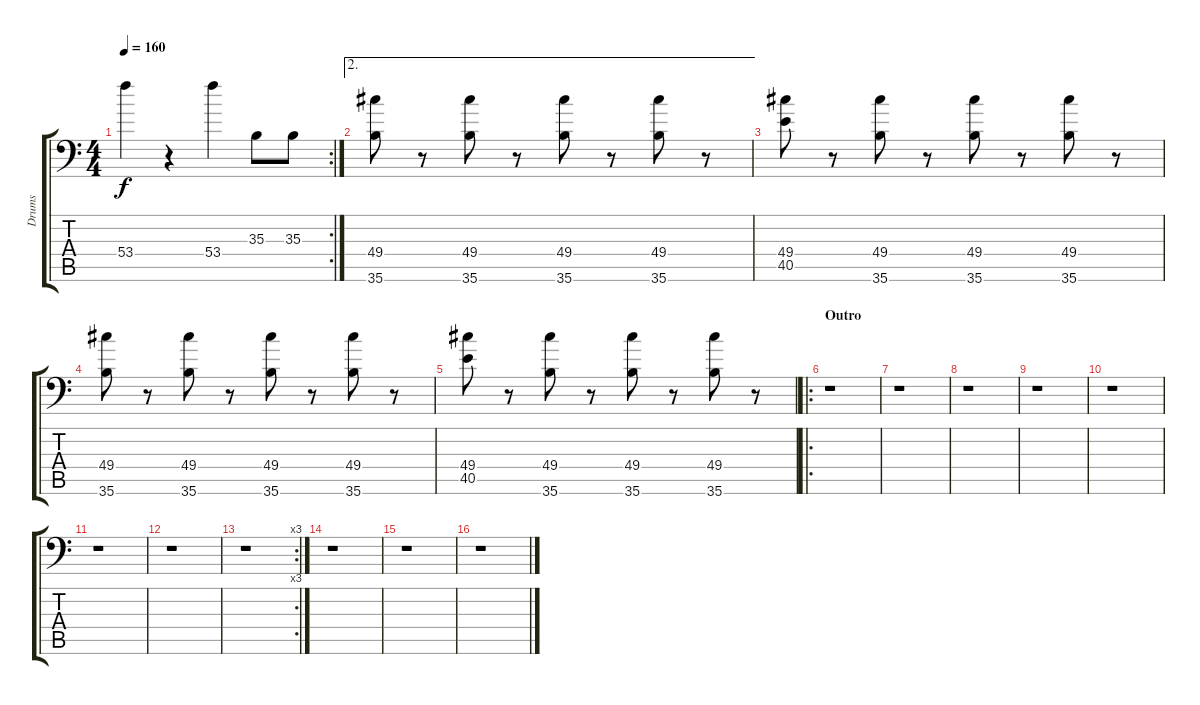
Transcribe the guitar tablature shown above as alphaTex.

\track ("Drums" "Drums") {instrument acousticgrandpiano}
\staff {score tabs}
\tuning (C-1 C-1 C-1 C-1 C-1 C-1) {hide}
\rc 2
\ts (4 4)
\tempo 160
\clef f4
\ks c
53.4.4{dy f} r.4 53.4.4 35.3.8 35.3.8 |
\ae 2
(49.4 35.6).8 r.8 (49.4 35.6).8 r.8 (49.4 35.6).8 r.8 (49.4 35.6).8 r.8 |
(49.4 40.5).8 r.8 (49.4 35.6).8 r.8 (49.4 35.6).8 r.8 (49.4 35.6).8 r.8 |
(49.4 35.6).8 r.8 (49.4 35.6).8 r.8 (49.4 35.6).8 r.8 (49.4 35.6).8 r.8 |
(49.4 40.5).8 r.8 (49.4 35.6).8 r.8 (49.4 35.6).8 r.8 (49.4 35.6).8 r.8 |
\ro
\section ("" "Outro")
r.1 |
r.1 |
r.1 |
r.1 |
r.1 |
r.1 |
r.1 |
\rc 3
r.1 |
r.1 |
r.1 |
r.1
